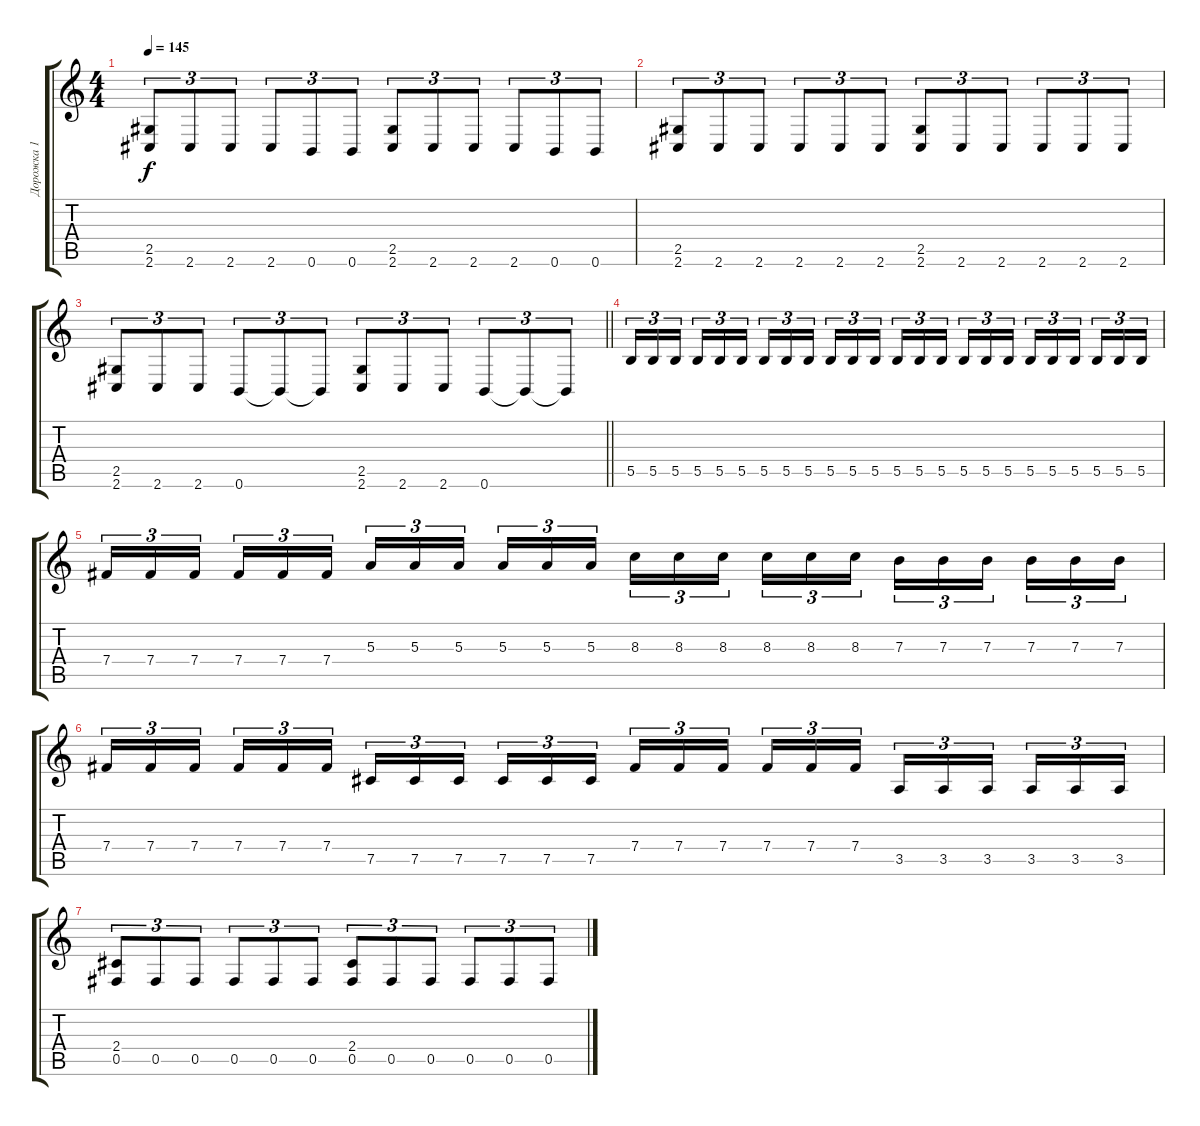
\track ("Дорожка 1" "Дорожка 1") {instrument distortionguitar}
\staff {score tabs}
\tuning (Db4 Ab3 E3 B2 Gb2 B1) {hide}
\ts (4 4)
\tempo 145
\clef g2
\ks c
(2.5 2.6).8{tu (3 2) dy f} 2.6.8{tu (3 2)} 2.6.8{tu (3 2)} 2.6.8{tu (3 2)} 0.6.8{tu (3 2)} 0.6.8{tu (3 2)} (2.5 2.6).8{tu (3 2)} 2.6.8{tu (3 2)} 2.6.8{tu (3 2)} 2.6.8{tu (3 2)} 0.6.8{tu (3 2)} 0.6.8{tu (3 2)} |
(2.5 2.6).8{tu (3 2)} 2.6.8{tu (3 2)} 2.6.8{tu (3 2)} 2.6.8{tu (3 2)} 2.6.8{tu (3 2)} 2.6.8{tu (3 2)} (2.5 2.6).8{tu (3 2)} 2.6.8{tu (3 2)} 2.6.8{tu (3 2)} 2.6.8{tu (3 2)} 2.6.8{tu (3 2)} 2.6.8{tu (3 2)} |
\barLineRight lightlight
(2.5 2.6).8{tu (3 2)} 2.6.8{tu (3 2)} 2.6.8{tu (3 2)} 0.6.8{tu (3 2)} 0.6{t}.8{tu (3 2)} 0.6{t}.8{tu (3 2)} (2.5 2.6).8{tu (3 2)} 2.6.8{tu (3 2)} 2.6.8{tu (3 2)} 0.6.8{tu (3 2)} 0.6{t}.8{tu (3 2)} 0.6{t}.8{tu (3 2)} |
\section ("" " ")
5.5.16{tu (3 2)} 5.5.16{tu (3 2)} 5.5.16{tu (3 2) beam splitsecondary} 5.5.16{tu (3 2)} 5.5.16{tu (3 2)} 5.5.16{tu (3 2)} 5.5.16{tu (3 2)} 5.5.16{tu (3 2)} 5.5.16{tu (3 2) beam splitsecondary} 5.5.16{tu (3 2)} 5.5.16{tu (3 2)} 5.5.16{tu (3 2)} 5.5.16{tu (3 2)} 5.5.16{tu (3 2)} 5.5.16{tu (3 2) beam splitsecondary} 5.5.16{tu (3 2)} 5.5.16{tu (3 2)} 5.5.16{tu (3 2)} 5.5.16{tu (3 2)} 5.5.16{tu (3 2)} 5.5.16{tu (3 2) beam splitsecondary} 5.5.16{tu (3 2)} 5.5.16{tu (3 2)} 5.5.16{tu (3 2)} |
7.4.16{tu (3 2)} 7.4.16{tu (3 2)} 7.4.16{tu (3 2) beam splitsecondary} 7.4.16{tu (3 2)} 7.4.16{tu (3 2)} 7.4.16{tu (3 2)} 5.3.16{tu (3 2)} 5.3.16{tu (3 2)} 5.3.16{tu (3 2) beam splitsecondary} 5.3.16{tu (3 2)} 5.3.16{tu (3 2)} 5.3.16{tu (3 2)} 8.3.16{tu (3 2)} 8.3.16{tu (3 2)} 8.3.16{tu (3 2) beam splitsecondary} 8.3.16{tu (3 2)} 8.3.16{tu (3 2)} 8.3.16{tu (3 2)} 7.3.16{tu (3 2)} 7.3.16{tu (3 2)} 7.3.16{tu (3 2) beam splitsecondary} 7.3.16{tu (3 2)} 7.3.16{tu (3 2)} 7.3.16{tu (3 2)} |
7.4.16{tu (3 2)} 7.4.16{tu (3 2)} 7.4.16{tu (3 2) beam splitsecondary} 7.4.16{tu (3 2)} 7.4.16{tu (3 2)} 7.4.16{tu (3 2)} 7.5.16{tu (3 2)} 7.5.16{tu (3 2)} 7.5.16{tu (3 2) beam splitsecondary} 7.5.16{tu (3 2)} 7.5.16{tu (3 2)} 7.5.16{tu (3 2)} 7.4.16{tu (3 2)} 7.4.16{tu (3 2)} 7.4.16{tu (3 2) beam splitsecondary} 7.4.16{tu (3 2)} 7.4.16{tu (3 2)} 7.4.16{tu (3 2)} 3.5.16{tu (3 2)} 3.5.16{tu (3 2)} 3.5.16{tu (3 2) beam splitsecondary} 3.5.16{tu (3 2)} 3.5.16{tu (3 2)} 3.5.16{tu (3 2)} |
(2.4 0.5).8{tu (3 2)} 0.5.8{tu (3 2)} 0.5.8{tu (3 2)} 0.5.8{tu (3 2)} 0.5.8{tu (3 2)} 0.5.8{tu (3 2)} (2.4 0.5).8{tu (3 2)} 0.5.8{tu (3 2)} 0.5.8{tu (3 2)} 0.5.8{tu (3 2)} 0.5.8{tu (3 2)} 0.5.8{tu (3 2)}
